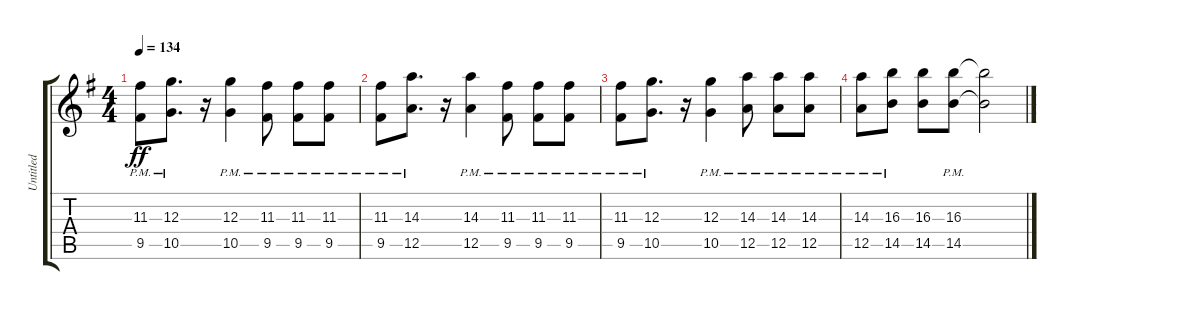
\track ("Untitled" "Untitled") {instrument distortionguitar}
\staff {score tabs}
\tuning (E4 B3 G3 D3 A2 D2) {hide}
\ts (4 4)
\tempo 134
\clef g2
\ks g
(11.3{pm} 9.5{pm}).8{dy ff} (12.3{pm} 10.5{pm}).8{d} r.16 (12.3{pm} 10.5{pm}).4 (11.3{pm} 9.5{pm}).8 (11.3{pm} 9.5{pm}).8 (11.3{pm} 9.5{pm}).8 |
(11.3{pm} 9.5{pm}).8 (14.3{pm} 12.5{pm}).8{d} r.16 (14.3{pm} 12.5{pm}).4 (11.3{pm} 9.5{pm}).8 (11.3{pm} 9.5{pm}).8 (11.3{pm} 9.5{pm}).8 |
(11.3{pm} 9.5{pm}).8 (12.3{pm} 10.5{pm}).8{d} r.16 (12.3{pm} 10.5{pm}).4 (14.3{pm} 12.5{pm}).8 (14.3{pm} 12.5{pm}).8 (14.3{pm} 12.5{pm}).8 |
(14.3{pm} 12.5{pm}).8 (16.3{pm} 14.5{pm}).8 (16.3 14.5).8 (16.3{pm} 14.5{pm}).8 (16.3{t} 14.5{t}).2
